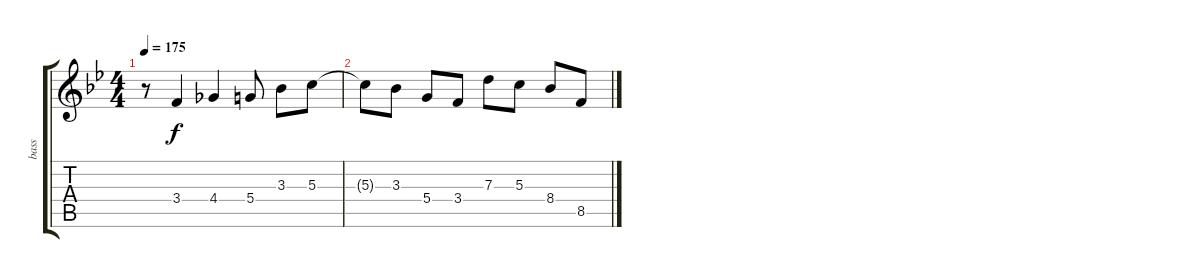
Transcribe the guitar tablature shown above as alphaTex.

\track ("bass" "bass") {instrument electricbassfinger}
\staff {score tabs}
\tuning (E4 B3 G3 D3 A2 E2) {hide}
\ts (4 4)
\tempo 175
\clef g2
\ks bb
r.8{dy f} 3.4.4 4.4.4 5.4.8 3.3.8 5.3.8 |
5.3{t}.8 3.3.8 5.4.8 3.4.8 7.3.8 5.3.8 8.4.8 8.5.8
